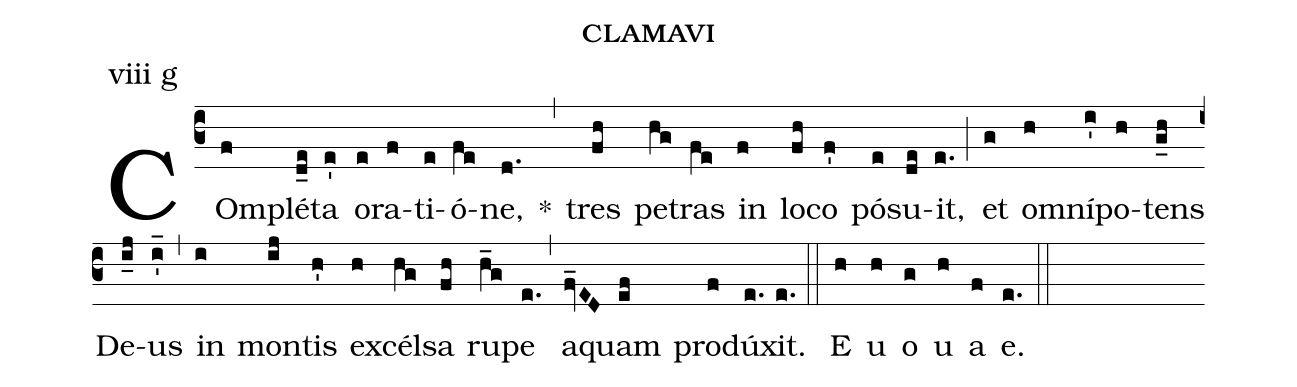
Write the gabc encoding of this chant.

name:clamavi;
mode:viii g;
%%
(c3)COm(f)plé(d_e)ta(e') o(e)ra(f)ti(e)ó(fe)ne,(d.) *(,) tres(fh) pe(hg)tras(fe) in(f) lo(fh)co(f') pó(e)su(de)it,(e.) (;) et(g) om(h)ní(i')po(h)tens(g_h) De(i_j)us(i_') (,) in(i) mon(ij)tis(h') ex(h)cél(hg)sa(fh) ru(h_g)pe(e.) (,) a(fv_ED)quam(ef) pro(f)dú(e.)xit.(e.) (::) <eu> E(h) u(h) o(g) u(h) a(f) e.(e.) </eu> (::)
